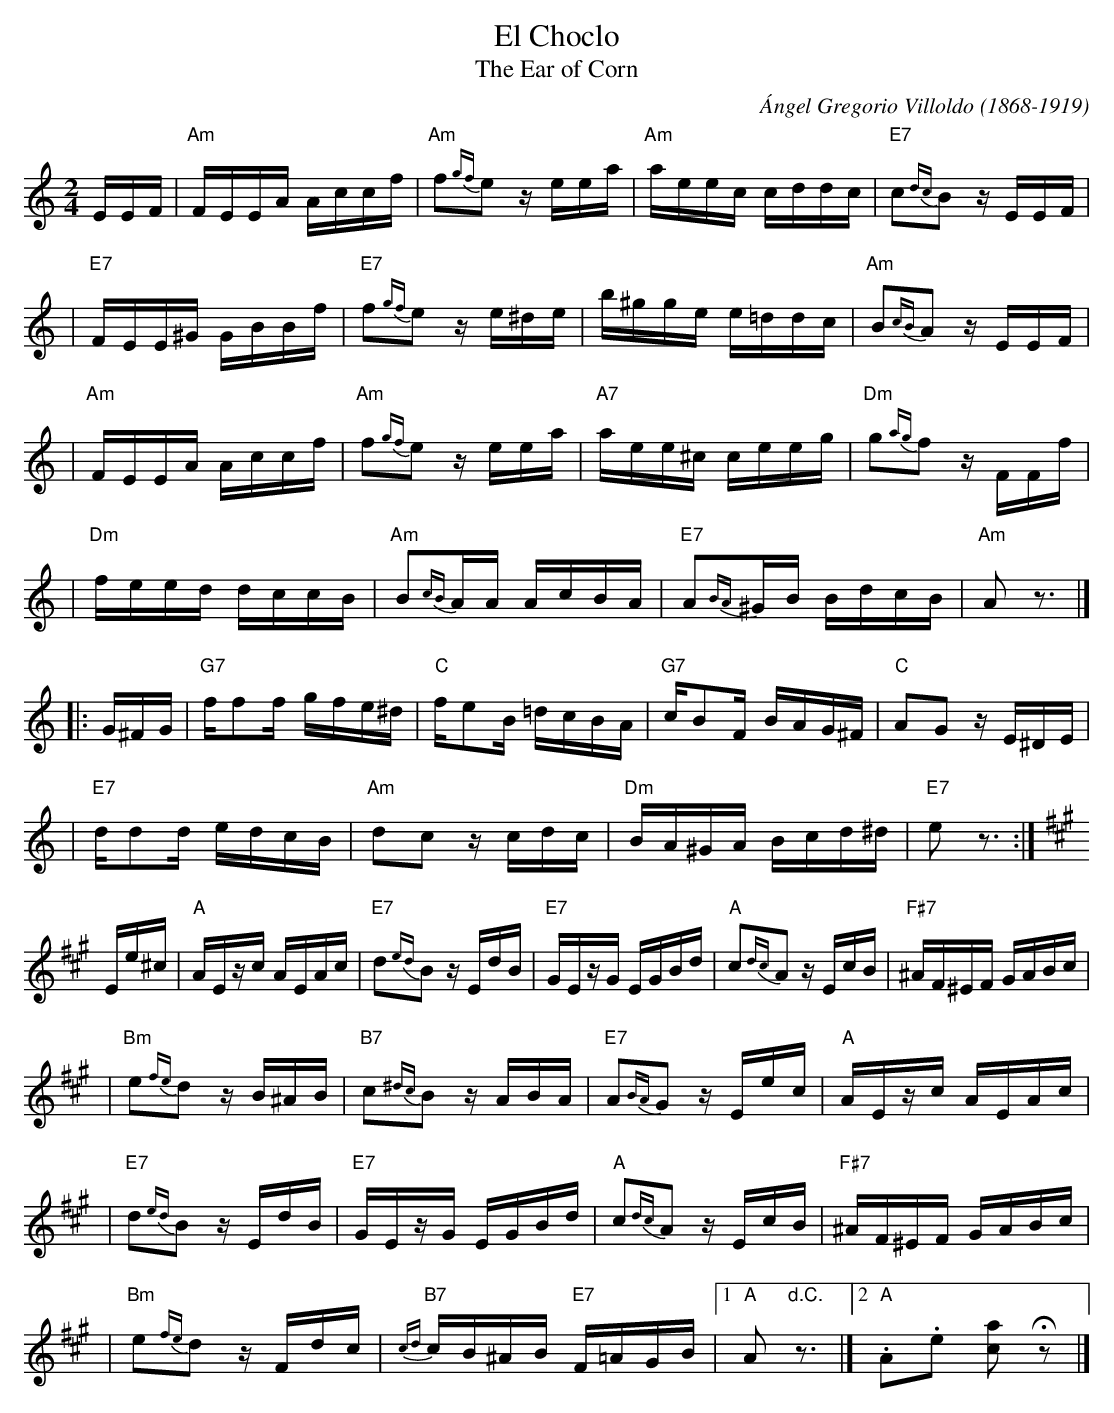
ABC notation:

X:1
T: El Choclo
T: The Ear of Corn
C: \'Angel Gregorio Villoldo (1868-1919)
M: 2/4
L: 1/16
K: Am
EEF \
| "Am"FEEA Accf \
| "Am"f2{gf}e2 zeea \
| "Am"aeec cddc \
| "E7"c2{dc}B2 zEEF |
| "E7"FEE^G GBBf \
| "E7"f2{gf}e2 z e^de \
| b^gge e=ddc \
| "Am"B2{cB}A2 zEEF |
| "Am"FEEA Accf \
| "Am"f2{gf}e2 zeea \
| "A7"aee^c ceeg \
| "Dm"g2{ag}f2 zFFf |
| "Dm"feed dccB \
| "Am"B2{cB}AA AcBA \
| "E7"A2{BA}^GB BdcB \
| "Am"A2 z3 |]
|: G^FG \
| "G7"ff2f gfe^d \
| "C"fe2B =dcBA \
| "G7"cB2F BAG^F \
| "C"A2G2 zE^DE |
| "E7"dd2d edcB \
| "Am"d2c2 zcdc \
| "Dm"BA^GA Bcd^d \
| "E7"e2z3 :|[K:A]
Ee^c \
| "A"AEzc AEAc \
| "E7"d2{ed}B2 zEdB \
| "E7"GEzG EGBd \
| "A"c2{dc}A2 zEcB \
| "F#7"^AF^EF GABc |
| "Bm"e2{fe}d2  zB^AB \
| "B7"c2{^dc}B2 zABA \
| "E7"A2{BA}G2 zEec \
| "A"AEzc AEAc |
|  "E7"d2{ed}B2 zEdB \
| "E7"GEzG EGBd \
| "A"c2{dc}A2 zEcB \
| "F#7"^AF^EF GABc |
| "Bm"e2{fe}d2  zFdc \
| "B7"{cd}cB^AB "E7"F=AGB \
|1 "A"A2 "d.C."z3 \
|]2 "A".A2.e2 [a2c2] Hz2 |]
